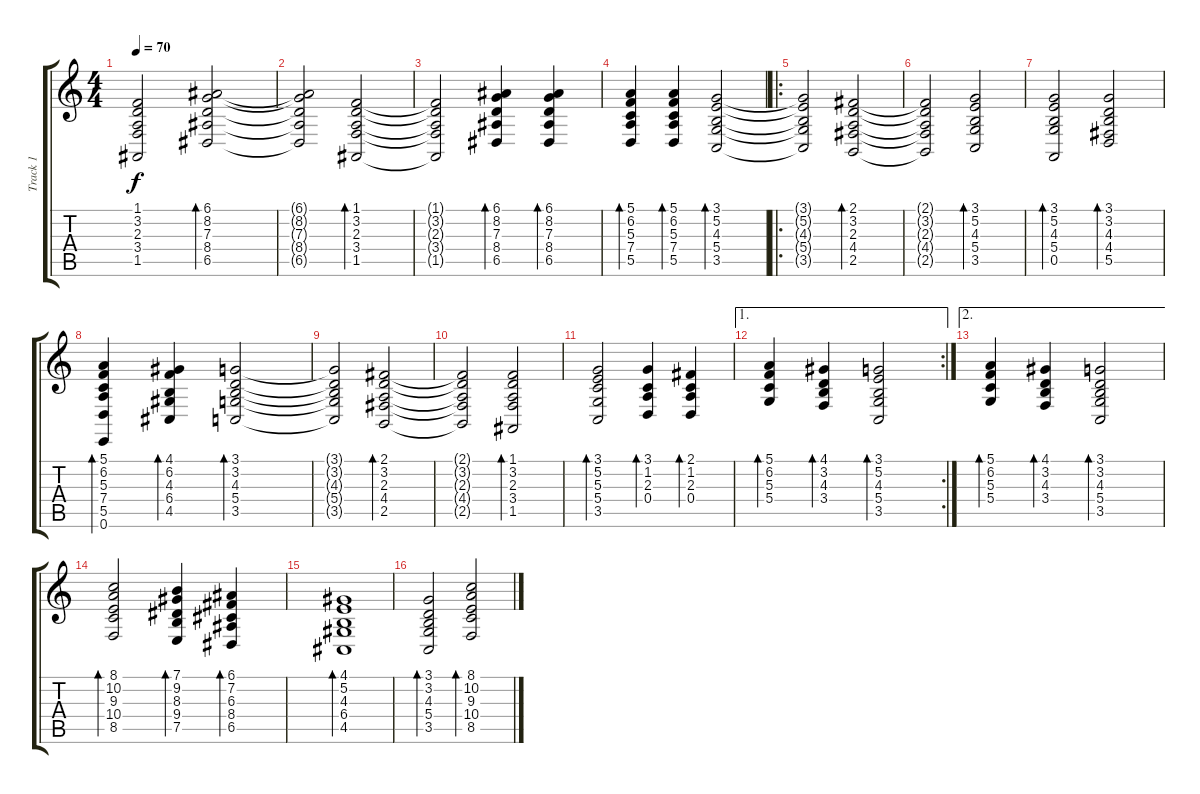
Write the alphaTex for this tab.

\track ("Track 1" "Track 1") {instrument electricpiano2}
\staff {score tabs}
\tuning (E4 B3 G3 D3 A2 E2) {hide}
\ts (4 4)
\tempo 70
\clef g2
\ks c
(1.1{t} 3.2{t} 2.3{t} 3.4{t} 1.5{t}).2{dy f} (6.1 8.2 7.3 8.4 6.5).2{bd 60} |
(6.1{t} 8.2{t} 7.3{t} 8.4{t} 6.5{t}).2 (1.1 3.2 2.3 3.4 1.5).2{bd 60} |
(1.1{t} 3.2{t} 2.3{t} 3.4{t} 1.5{t}).2 (6.1 8.2 7.3 8.4 6.5).4{bd 60} (6.1 8.2 7.3 8.4 6.5).4{bd 60} |
(5.1 6.2 5.3 7.4 5.5).4{bd 60} (5.1 6.2 5.3 7.4 5.5).4{bd 60} (3.1 5.2 4.3 5.4 3.5).2{bd 60} |
\ro
(3.1{t} 5.2{t} 4.3{t} 5.4{t} 3.5{t}).2 (2.1 3.2 2.3 4.4 2.5).2{bd 60} |
(2.1{t} 3.2{t} 2.3{t} 4.4{t} 2.5{t}).2 (3.1 5.2 4.3 5.4 3.5).2{bd 60} |
(3.1 5.2 4.3 5.4 0.5).2{bd 60} (3.1 3.2 4.3 4.4 5.5).2{bd 60} |
(5.1 6.2 5.3 7.4 5.5 0.6).4{bd 60} (4.1 6.2 4.3 6.4 4.5).4{bd 60} (3.1 3.2 4.3 5.4 3.5).2{bd 60} |
(3.1{t} 3.2{t} 4.3{t} 5.4{t} 3.5{t}).2 (2.1 3.2 2.3 4.4 2.5).2{bd 60} |
(2.1{t} 3.2{t} 2.3{t} 4.4{t} 2.5{t}).2 (1.1 3.2 2.3 3.4 1.5).2{bd 60} |
(3.1 5.2 5.3 5.4 3.5).2{bd 60} (3.1 1.2 2.3 0.4).4{bd 60} (2.1 1.2 2.3 0.4).4{bd 60} |
\ae 1
\rc 2
(5.1 6.2 5.3 5.4).4{bd 60} (4.1 3.2 4.3 3.4).4{bd 60} (3.1 5.2 4.3 5.4 3.5).2{bd 60} |
\ae 2
(5.1 6.2 5.3 5.4).4{bd 60} (4.1 3.2 4.3 3.4).4{bd 60} (3.1 3.2 4.3 5.4 3.5).2{bd 60} |
(8.1 10.2 9.3 10.4 8.5).2{bd 60} (7.1 9.2 8.3 9.4 7.5).4{bd 60} (6.1 7.2 6.3 8.4 6.5).4{bd 60} |
(4.1 5.2 4.3 6.4 4.5).1{bd 60} |
(3.1 3.2 4.3 5.4 3.5).2{bd 60} (8.1 10.2 9.3 10.4 8.5).2{bd 60}
